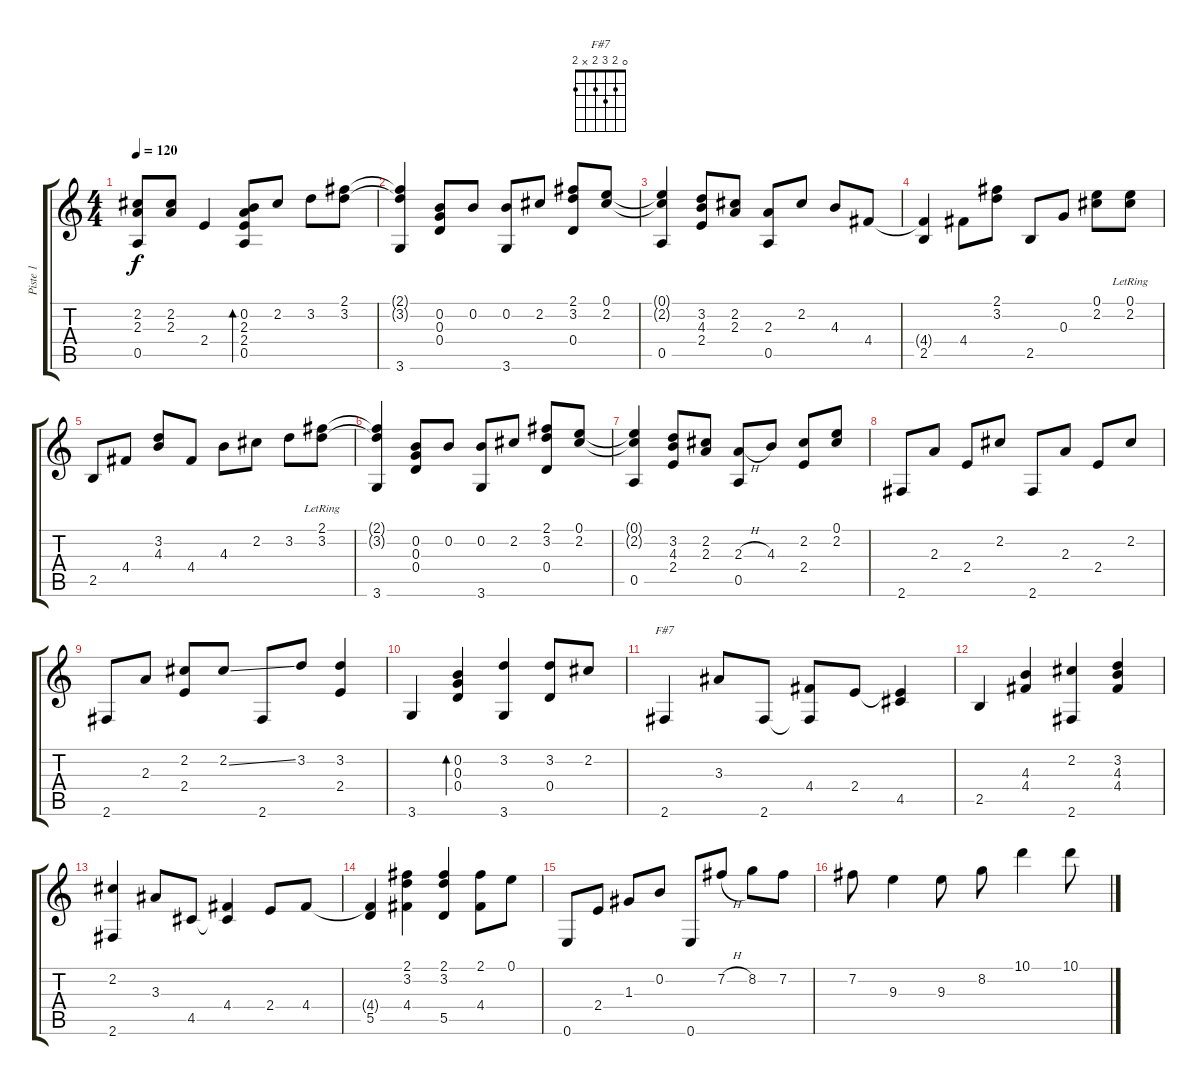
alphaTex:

\track ("Piste 1" "Piste 1") {instrument acousticguitarsteel}
\staff {score tabs}
\tuning (E4 B3 G3 D3 A2 E2) {hide}
\chord ("F#7" 0 2 3 2 x 2)
\ts (4 4)
\tempo 120
\clef g2
\ks c
(2.2 2.3 0.5).8{dy f} (2.2 2.3).8 2.4.4 (0.2 2.3 2.4 0.5).8{bd 240} 2.2.8 3.2.8 (2.1 3.2).8 |
(2.1{t} 3.2{t} 3.6).4 (0.2 0.3 0.4).8 0.2.8 (0.2 3.6).8 2.2.8 (2.1 3.2 0.4).8 (0.1 2.2).8 |
(0.1{t} 2.2{t} 0.5).4 (3.2 4.3 2.4).8 (2.2 2.3).8 (2.3 0.5).8 2.2.8 4.3.8 4.4.8 |
(4.4{t} 2.5).4 4.4.8 (2.1 3.2).8 2.5.8 0.3.8 (0.1 2.2).8 (0.1 2.2{lr}).8 |
2.5.8 4.4.8 (3.2 4.3).8 4.4.8 4.3.8 2.2.8 3.2.8 (2.1 3.2{lr}).8 |
(2.1{t} 3.2{t} 3.6).4 (0.2 0.3 0.4).8 0.2.8 (0.2 3.6).8 2.2.8 (2.1 3.2 0.4).8 (0.1 2.2).8 |
(0.1{t} 2.2{t} 0.5).4 (3.2 4.3 2.4).8 (2.2 2.3).8 (2.3{h} 0.5).8 4.3.8 (2.2 2.4).8 (0.1 2.2).8 |
2.6.8 2.3.8 2.4.8 2.2.8 2.6.8 2.3.8 2.4.8 2.2.8 |
2.6.8 2.3.8 (2.2 2.4).8 2.2{ss}.8 2.6.8 3.2.8 (3.2 2.4).4 |
3.6.4 (0.2 0.3 0.4).4{bd 480} (3.2 3.6).4 (3.2 0.4).8 2.2.8 |
2.6.4{ch "F#7"} 3.3.8 2.6.8 (4.4 2.6{t}).8 2.4.8 (2.4{t} 4.5).4 |
2.5.4 (4.3 4.4).4 (2.2 2.6).4 (3.2 4.3 4.4).4 |
(2.2 2.6).4 3.3.8 4.5.8 (4.4 4.5{t}).4 2.4.8 4.4.8 |
(4.4{t} 5.5).4 (2.1 3.2 4.4).4 (2.1 3.2 5.5).4 (2.1 4.4).8 0.1.8 |
0.6.8 2.4.8 1.3.8 0.2.8 0.6.8 7.2{h}.8 8.2.8 7.2.8 |
7.2.8 9.3.4 9.3.8 8.2.8 10.1.4 10.1.8
